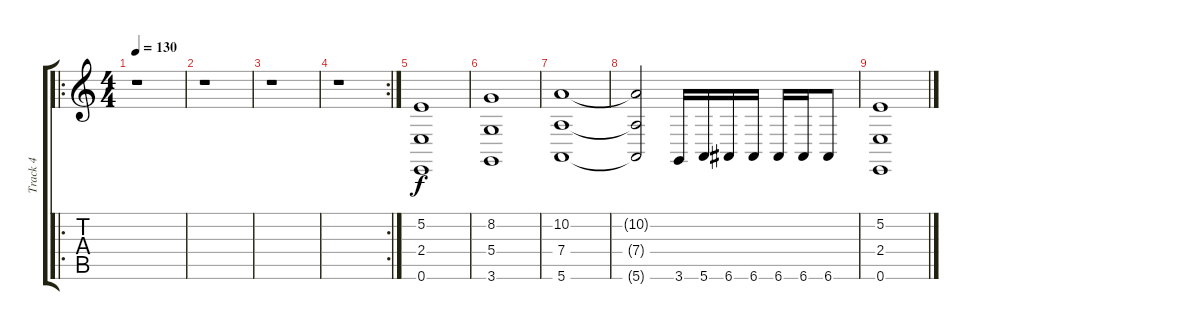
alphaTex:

\track ("Track 4" "Track 4") {instrument stringensemble1}
\staff {score tabs}
\tuning (E4 B3 G3 D3 A2 E2) {hide}
\ro
\ts (4 4)
\tempo 130
\clef g2
\ks c
r.1{dy f} |
r.1 |
r.1 |
\rc 2
r.1 |
(5.2 2.4 0.6).1{volume 13} |
(8.2 5.4 3.6).1{volume 10} |
(10.2 7.4 5.6).1{volume 7} |
(10.2{t} 7.4{t} 5.6{t}).2{volume 4} 3.6.16 5.6.16 6.6.16 6.6.16 6.6.16 6.6.16 6.6.8 |
(5.2 2.4 0.6).1{volume 2}
